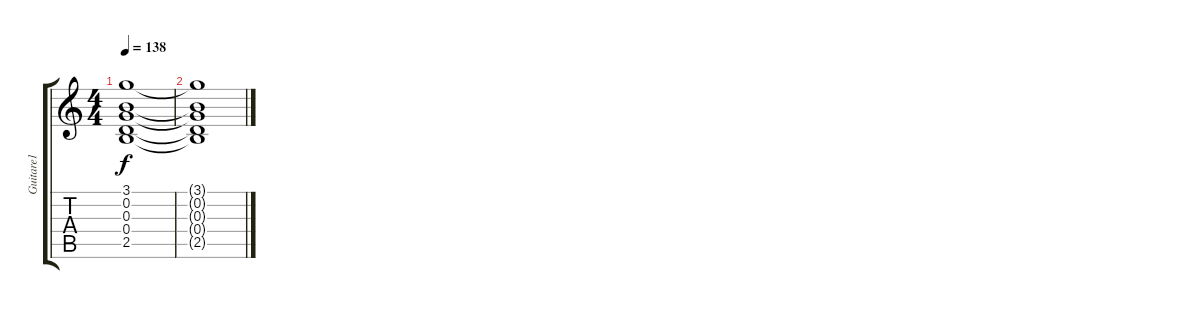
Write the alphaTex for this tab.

\track ("Guitare1" "Guitare1") {instrument electricguitarjazz}
\staff {score tabs}
\tuning (E4 B3 G3 D3 A2 E2) {hide}
\ts (4 4)
\tempo 138
\clef g2
\ks c
(3.1{t} 0.2{t} 0.3{t} 0.4{t} 2.5{t}).1{dy f} |
(3.1{t} 0.2{t} 0.3{t} 0.4{t} 2.5{t}).1{volume 3}
